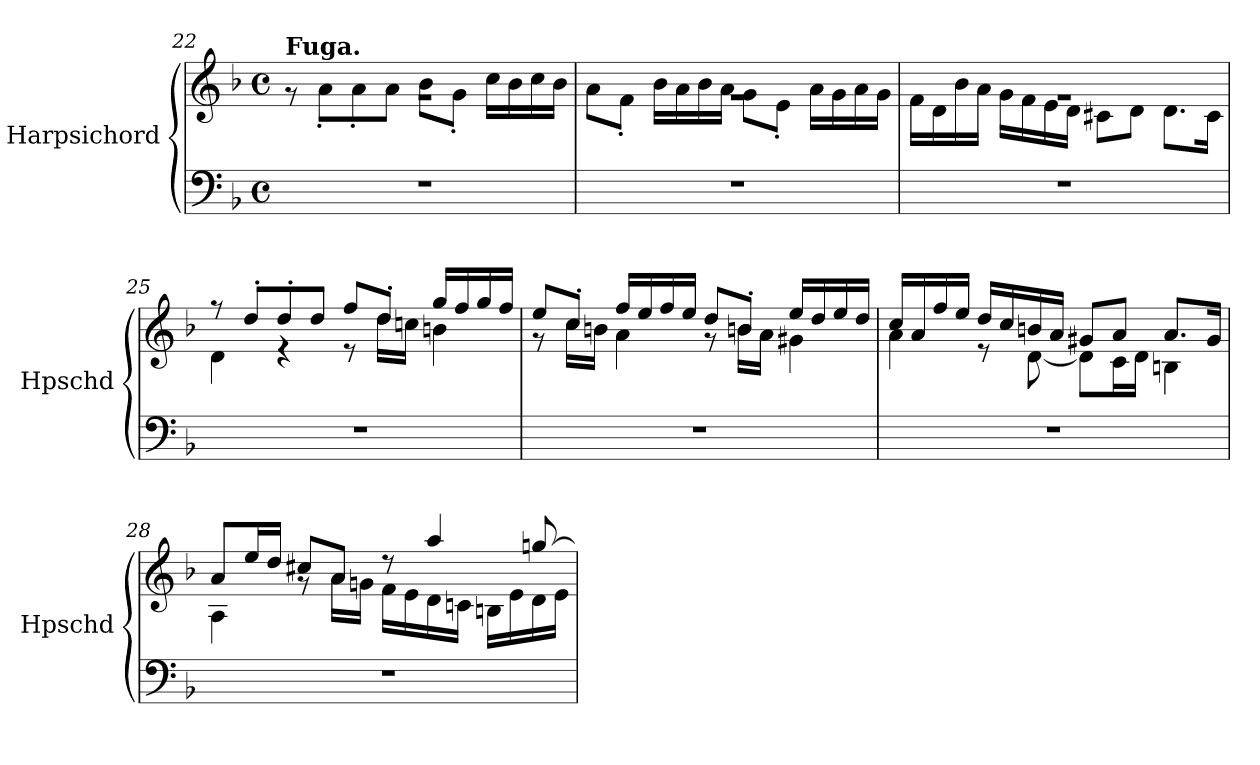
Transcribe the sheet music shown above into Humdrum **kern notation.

**kern	**kern
*part1	*part1
*staff2	*staff1
*I"Harpsichord	*
*I'Hpschd	*
!!LO:LB:g=z
*clefF4	*clefG2
*k[b-]	*k[b-]
*M4/4	*M4/4
*met(c)	*met(c)
=22	=22
*	*^
!	!LO:TX:a:B:t=Fuga.	!
1r	1rg	8r
.	.	8a'\L
.	.	8a'\
.	.	8a\J
.	.	8b-\L
.	.	8g'\J
.	.	16cc\LL
.	.	16b-\
.	.	16cc\
.	.	16b-\JJ
=23	=23	=23
1r	1rg	8a\L
.	.	8f'\J
.	.	16b-\LL
.	.	16a\
.	.	16b-\
.	.	16a\JJ
.	.	8g\L
.	.	8e'\J
.	.	16a\LL
.	.	16g\
.	.	16a\
.	.	16g\JJ
=24	=24	=24
1r	1rg	16f\LL
.	.	16d\
.	.	16b-\
.	.	16a\JJ
.	.	16g\LL
.	.	16f\
.	.	16e\
.	.	16d\JJ
.	.	8c#X\L
.	.	8d\J
.	.	8.d\L
.	.	16c#\Jk
=25	=25	=25
1r	8r	4d\
.	8dd'/L	.
.	8dd'/	4r
.	8dd/J	.
.	8ff/L	8r
.	8dd'/J	16dd\LL
.	.	16ccn\JJ
.	16gg/LL	4bn\
.	16ff/	.
.	16gg/	.
.	16ff/JJ	.
!!LO:LB:g=z	!!
=26	=26	=26
1r	8ee/L	8r
.	8cc'/J	16cc\LL
.	.	16bn\JJ
.	16ff/LL	4a\
.	16ee/	.
.	16ff/	.
.	16ee/JJ	.
.	8dd/L	8r
.	8bn'/J	16b\LL
.	.	16a\JJ
.	16ee/LL	4g#X\
.	16dd/	.
.	16ee/	.
.	16dd/JJ	.
=27	=27	=27
1r	16cc/LL	4a\
.	16a/	.
.	16ff/	.
.	16ee/JJ	.
.	16dd/LL	8r
.	16cc/	.
.	16bn/	[8d\
.	16a/JJ	.
.	8g#X/L	8d\L]
.	8a/J	16c\L
.	.	16d\JJ
.	8.a/L	4Bn\
.	16g#/Jk	.
=28	=28	=28
1r	8a/L	4A\
.	16ee/L	.
.	16dd/JJ	.
.	8cc#X/L	8rg
.	8a/J	16a\LL
.	.	16gn\JJ
.	8rdd	16f\LL
.	.	16e\
.	4aa/	16d\
.	.	16cn\JJ
.	.	16Bn\LL
.	.	16e\
.	[8ggn/	16d\
.	.	16e\JJ
*	*v	*v
=	=
*-	*-
